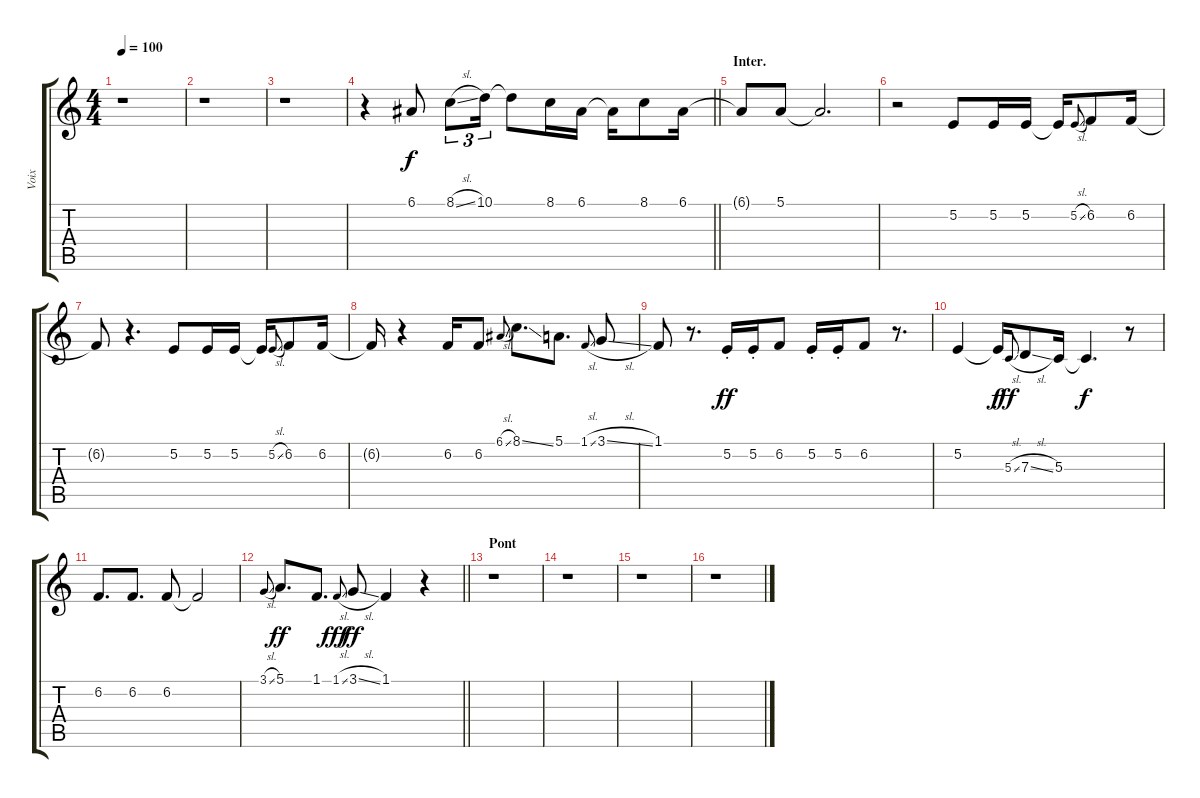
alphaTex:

\track ("Voix" "Voix") {instrument clarinet}
\staff {score tabs}
\tuning (E4 B3 G3 D3 A2 E2) {hide}
\ts (4 4)
\tempo 100
\clef g2
\ks c
r.1{dy f} |
r.1 |
r.1 |
\barLineRight lightlight
r.4 6.1.8 8.1{sl}.8{tu (3 2)} 10.1.16{tu (3 2)} 10.1{t}.8 8.1.16 6.1.16 6.1{t}.16 8.1.8 6.1.16 |
\section ("" "Inter.")
6.1{t}.8 5.1.8 5.1{t}.2{d} |
r.2 5.2.8 5.2.16 5.2.16 5.2{t}.16 5.2{sl}.8{gr onbeat} 6.2.8 6.2.16 |
6.2{t}.8 r.4{d} 5.2.8 5.2.16 5.2.16 5.2{t}.16 5.2{sl}.8{gr onbeat} 6.2.8 6.2.16 |
6.2{t}.16 r.4 6.2.16 6.2.8 6.1{sl}.8{gr onbeat} 8.1{ss}.8{d} 5.1.8{d} 1.1{sl}.8{gr onbeat} 3.1{sl}.8 |
1.1.8 r.8{d} 5.2{st}.16{dy ff} 5.2{st}.16 6.2.8 5.2{st}.16 5.2{st}.16 6.2.8 r.8{d} |
5.2.4 5.2{t}.16{dy f} 5.3{sl}.8{gr onbeat dy ff} 7.3{sl}.8 5.3.16 5.3{t}.4{d dy f} r.8 |
6.2.8{d} 6.2.8{d} 6.2.8 6.2{t}.2 |
\barLineRight lightlight
3.1{sl}.8{gr onbeat} 5.1.8{d dy ff} 1.1.8{d} 1.1{sl}.8{gr onbeat dy fff} 3.1{sl}.8{dy ff} 1.1.4 r.4 |
\section ("" "Pont")
r.1 |
r.1 |
r.1 |
r.1
